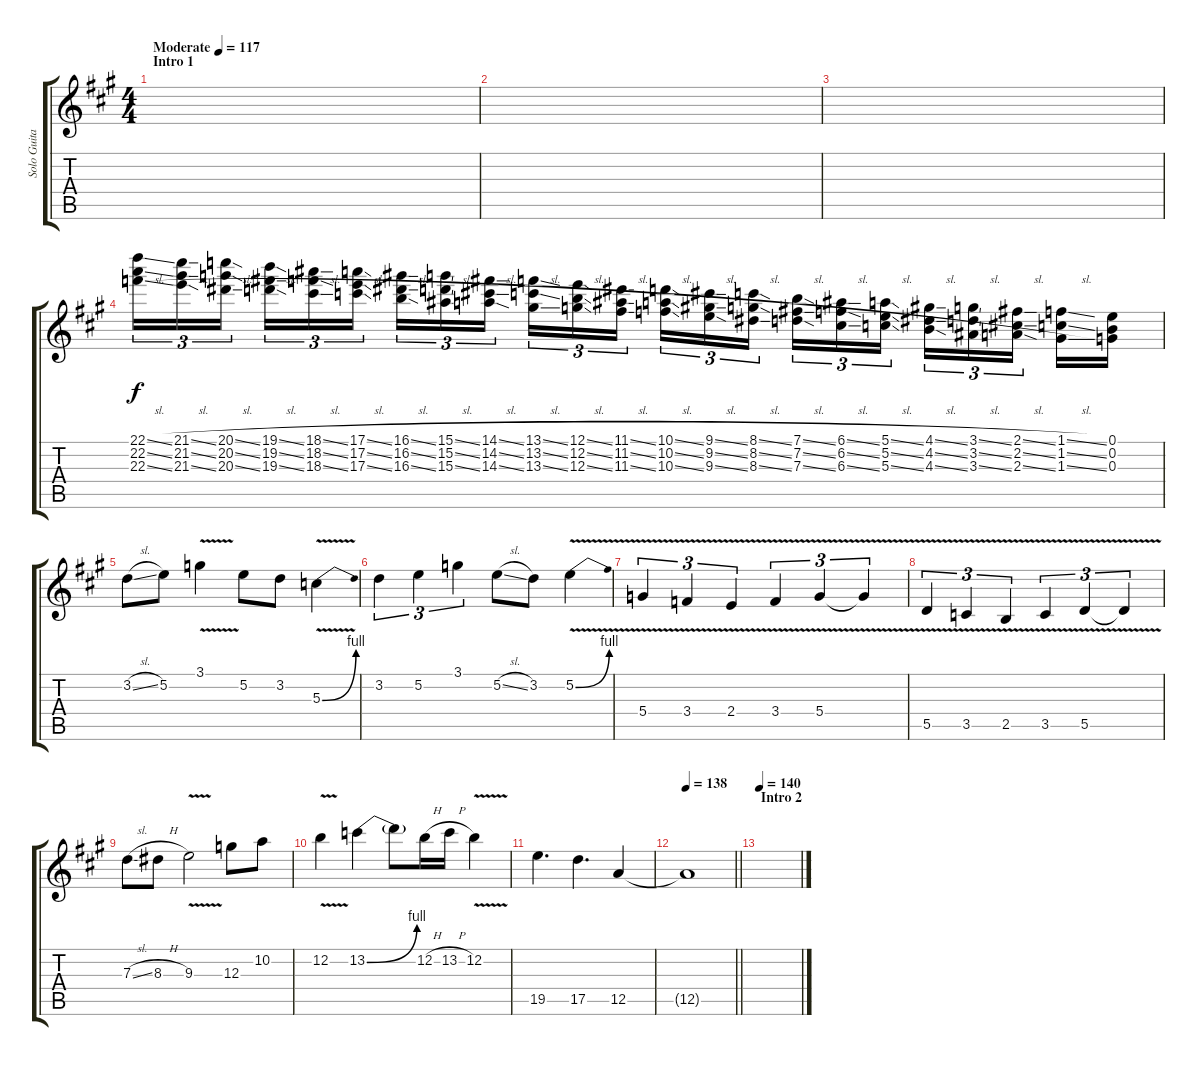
\track ("Solo Guitar" "Solo Guita") {instrument overdrivenguitar}
\staff {score tabs}
\tuning (E4 B3 G3 D3 A2 E2) {hide}
\ts (4 4)
\section ("" "Intro 1")
\tempo (117 "Moderate")
\clef g2
\ks a
|
|
|
(22.1{sl} 22.2{sl} 22.3{sl}).16{tu (3 2)} (21.1{sl} 21.2{sl} 21.3{sl}).16{tu (3 2)} (20.1{sl} 20.2{sl} 20.3{sl}).16{tu (3 2) beam splitsecondary} (19.1{sl} 19.2{sl} 19.3{sl}).16{tu (3 2)} (18.1{sl} 18.2{sl} 18.3{sl}).16{tu (3 2)} (17.1{sl} 17.2{sl} 17.3{sl}).16{tu (3 2)} (16.1{sl} 16.2{sl} 16.3{sl}).16{tu (3 2)} (15.1{sl} 15.2{sl} 15.3{sl}).16{tu (3 2)} (14.1{sl} 14.2{sl} 14.3{sl}).16{tu (3 2) beam splitsecondary} (13.1{sl} 13.2{sl} 13.3{sl}).16{tu (3 2)} (12.1{sl} 12.2{sl} 12.3{sl}).16{tu (3 2)} (11.1{sl} 11.2{sl} 11.3{sl}).16{tu (3 2)} (10.1{sl} 10.2{sl} 10.3{sl}).16{tu (3 2)} (9.1{sl} 9.2{sl} 9.3{sl}).16{tu (3 2)} (8.1{sl} 8.2{sl} 8.3{sl}).16{tu (3 2) beam splitsecondary} (7.1{sl} 7.2{sl} 7.3{sl}).16{tu (3 2)} (6.1{sl} 6.2{sl} 6.3{sl}).16{tu (3 2)} (5.1{sl} 5.2{sl} 5.3{sl}).16{tu (3 2)} (4.1{sl} 4.2{sl} 4.3{sl}).16{tu (3 2)} (3.1{sl} 3.2{sl} 3.3{sl}).16{tu (3 2)} (2.1{sl} 2.2{sl} 2.3{sl}).16{tu (3 2) beam splitsecondary} (1.1{sl} 1.2{sl} 1.3{sl}).16 (0.1 0.2 0.3).16 |
3.2{sl}.8 5.2.8 3.1{v}.4 5.2.8 3.2.8 5.3{be (bend 0 0 60 4) v}.4 |
3.2.4{tu (3 2)} 5.2.4{tu (3 2)} 3.1.4{tu (3 2)} 5.2{sl}.8 3.2.8 5.2{be (bend 0 0 60 4) v}.4 |
5.4{v}.4{tu (3 2)} 3.4{v}.4{tu (3 2)} 2.4{v}.4{tu (3 2)} 3.4{v}.4{tu (3 2)} 5.4{v}.4{tu (3 2)} 5.4{v t}.4{tu (3 2)} |
5.5{v}.4{tu (3 2)} 3.5{v}.4{tu (3 2)} 2.5{v}.4{tu (3 2)} 3.5{v}.4{tu (3 2)} 5.5{v}.4{tu (3 2)} 5.5{v t}.4{tu (3 2)} |
7.3{sl}.8 8.3{h}.8 9.3{v}.2 12.3.8 10.2.8 |
12.2{v}.4 13.2{be (bend 0 0 60 4)}.4 13.2{t}.8 12.2{h}.16 13.2{h}.16 12.2{v}.4 |
19.5.4{d} 17.5.4{d} 12.5.4 |
\tempo 138
\barLineRight lightlight
12.5{t}.1 |
\section ("" "Intro 2")
\tempo 140
